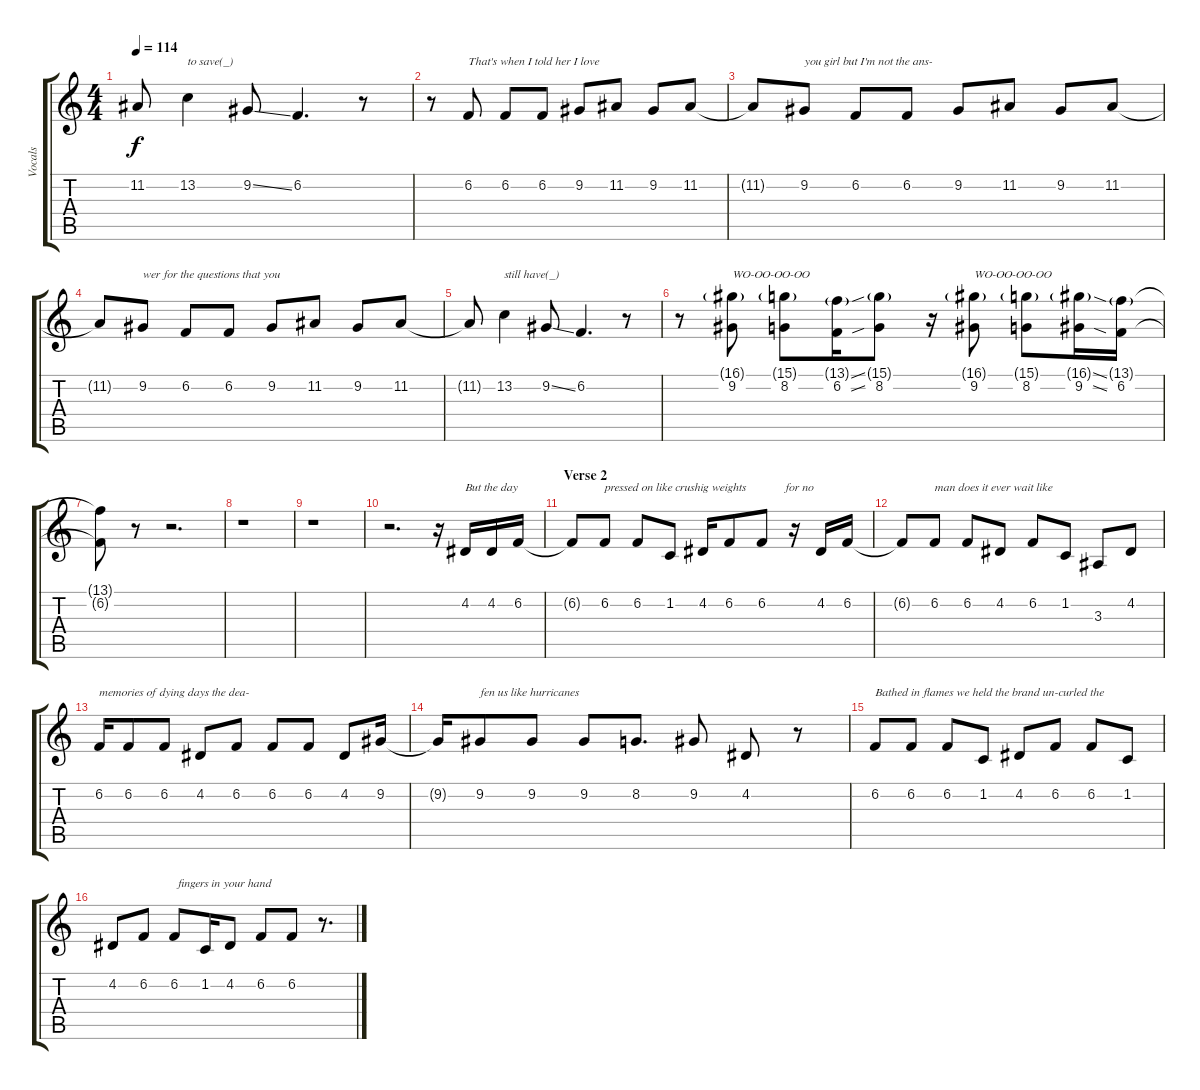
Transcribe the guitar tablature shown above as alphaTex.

\track ("Vocals" "Vocals") {instrument lead2sawtooth}
\staff {score tabs}
\tuning (E4 B3 G3 D3 A2 E2) {hide}
\ts (4 4)
\tempo 114
\clef g2
\ks c
11.2{t}.8{dy f} 13.2.4{txt "to save(_)"} 9.2{ss}.8 6.2.4{d} r.8 |
r.8 6.2.8{txt "That's when I told her I love"} 6.2.8 6.2.8 9.2.8 11.2.8 9.2.8 11.2.8 |
11.2{t}.8 9.2.8{txt "you girl but I'm not the ans-"} 6.2.8 6.2.8 9.2.8 11.2.8 9.2.8 11.2.8 |
11.2{t}.8 9.2.8{txt "wer for the questions that you"} 6.2.8 6.2.8 9.2.8 11.2.8 9.2.8 11.2.8 |
11.2{t}.8 13.2.4{txt "still have(_)"} 9.2{ss}.8 6.2.4{d} r.8 |
r.8 (16.1{g} 9.2).8{txt "WO-OO-OO-OO"} (15.1{g} 8.2).8 (13.1{ss g} 6.2{ss}).16 (15.1{g} 8.2).8 r.16 (16.1{g} 9.2).8{txt "WO-OO-OO-OO"} (15.1{g} 8.2).8 (16.1{ss g} 9.2{ss}).16 (13.1{g} 6.2).16 |
(13.1{t} 6.2{t}).8 r.8 r.2{d} |
r.1 |
r.1 |
r.2{d} r.16 4.2.16{txt "But the day"} 4.2.16 6.2.16 |
\section ("" "Verse 2")
6.2{t}.8 6.2.8{txt "pressed on like crushig weights             for no"} 6.2.8 1.2.8 4.2.16 6.2.8 6.2.8 r.16 4.2.16 6.2.16 |
6.2{t}.8 6.2.8{txt "man does it ever wait like"} 6.2.8 4.2.8 6.2.8 1.2.8 3.3.8 4.2.8 |
6.2.16{txt "memories of dying days the dea- "} 6.2.8 6.2.8 4.2.8 6.2.8 6.2.8 6.2.8 4.2.8 9.2.16 |
9.2{t}.16 9.2.8{txt "fen us like hurricanes"} 9.2.8 9.2.8 8.2.8{d} 9.2.8 4.2.8 r.8 |
6.2.8{txt "Bathed in flames we held the brand un-curled the"} 6.2.8 6.2.8 1.2.8 4.2.8 6.2.8 6.2.8 1.2.8 |
4.2.8 6.2.8 6.2.8{txt " fingers in your hand"} 1.2.16 4.2.8 6.2.8 6.2.8 r.8{d}
